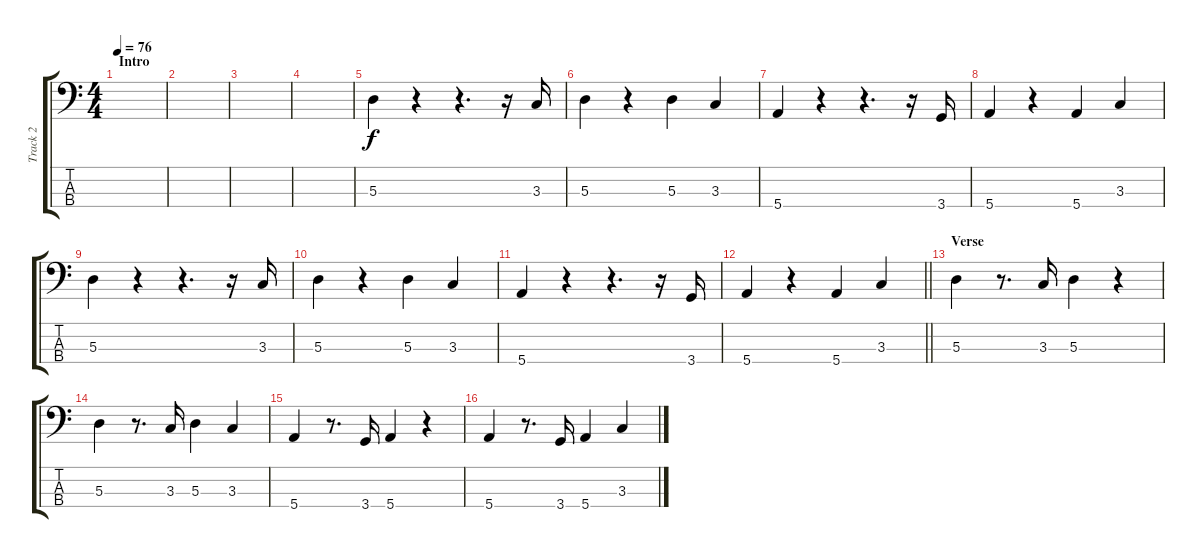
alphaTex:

\track ("Track 2" "Track 2") {instrument electricbassfinger}
\staff {score tabs}
\tuning (G2 D2 A1 E1) {hide}
\ts (4 4)
\section ("" "Intro")
\tempo 76
\clef f4
\ks c
|
|
|
|
5.3.4 r.4 r.4{d} r.16 3.3.16 |
5.3.4 r.4 5.3.4 3.3.4 |
5.4.4 r.4 r.4{d} r.16 3.4.16 |
5.4.4 r.4 5.4.4 3.3.4 |
5.3.4 r.4 r.4{d} r.16 3.3.16 |
5.3.4 r.4 5.3.4 3.3.4 |
5.4.4 r.4 r.4{d} r.16 3.4.16 |
\barLineRight lightlight
5.4.4 r.4 5.4.4 3.3.4 |
\section ("" "Verse")
5.3.4 r.8{d} 3.3.16 5.3.4 r.4 |
5.3.4 r.8{d} 3.3.16 5.3.4 3.3.4 |
5.4.4 r.8{d} 3.4.16 5.4.4 r.4 |
5.4.4 r.8{d} 3.4.16 5.4.4 3.3.4
